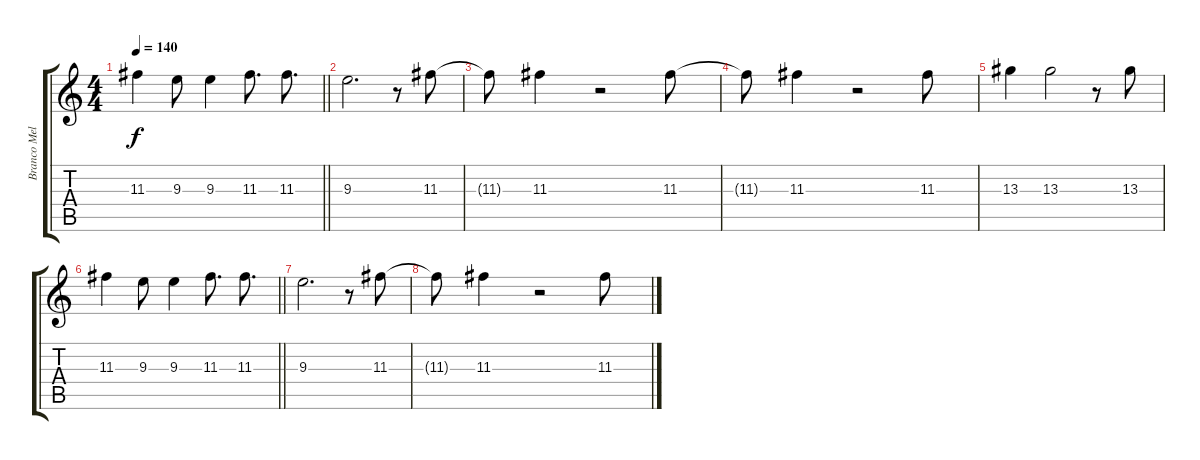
\track ("Branco Mello" "Branco Mel") {instrument electricguitarjazz}
\staff {score tabs}
\tuning (E4 B3 G3 D3 A2 E2) {hide}
\ts (4 4)
\tempo 140
\clef g2
\barLineRight lightlight
\ks c
11.3.4{dy f} 9.3.8 9.3.4 11.3.8{d} 11.3.8{d} |
9.3.2{d} r.8 11.3.8 |
11.3{t}.8 11.3.4 r.2 11.3.8 |
11.3{t}.8 11.3.4 r.2 11.3.8 |
13.3.4 13.3.2 r.8 13.3.8 |
\barLineRight lightlight
11.3.4 9.3.8 9.3.4 11.3.8{d} 11.3.8{d} |
9.3.2{d} r.8 11.3.8 |
11.3{t}.8 11.3.4 r.2 11.3.8
